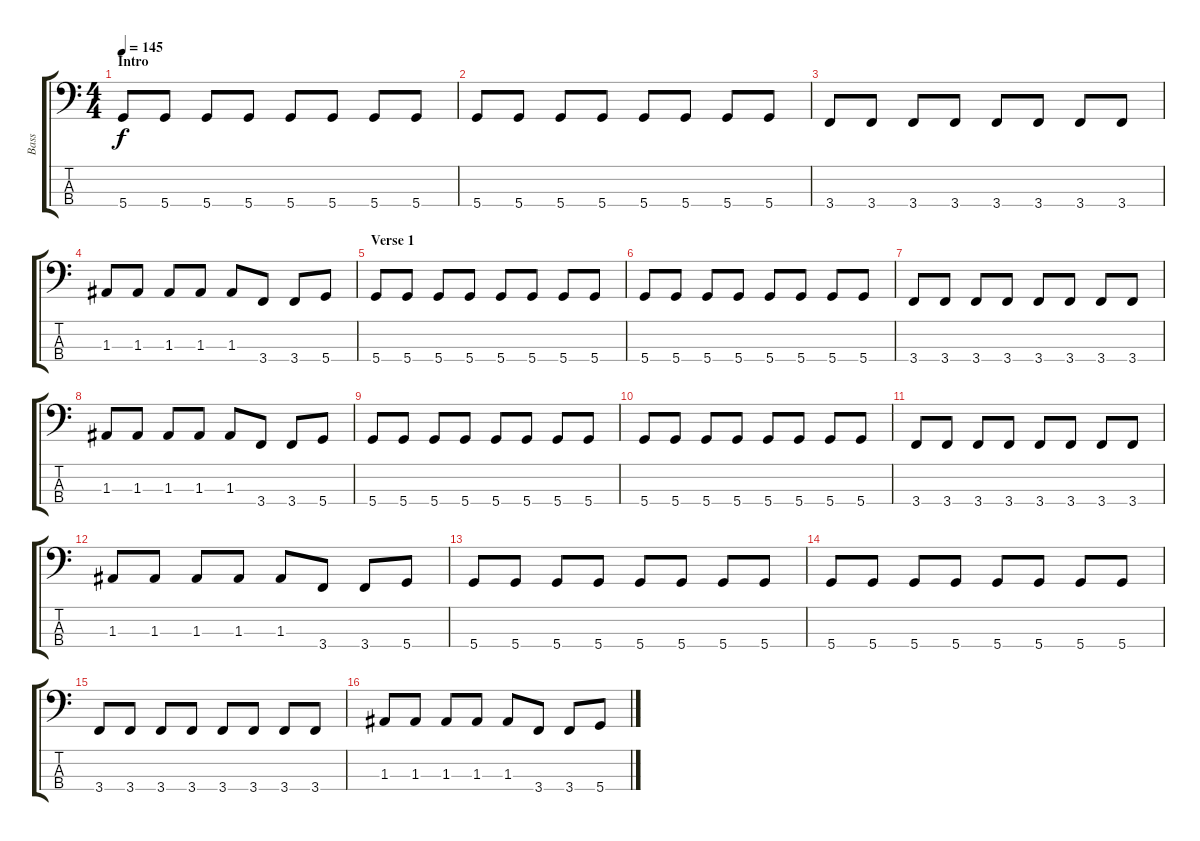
\track ("Bass" "Bass") {instrument electricbasspick}
\staff {score tabs}
\tuning (G2 D2 A1 D1) {hide}
\ts (4 4)
\section ("" "Intro")
\tempo 145
\clef f4
\ks c
5.4.8{dy f instrument electricbasspick} 5.4.8 5.4.8 5.4.8 5.4.8 5.4.8 5.4.8 5.4.8 |
5.4.8 5.4.8 5.4.8 5.4.8 5.4.8 5.4.8 5.4.8 5.4.8 |
3.4.8 3.4.8 3.4.8 3.4.8 3.4.8 3.4.8 3.4.8 3.4.8 |
1.3.8 1.3.8 1.3.8 1.3.8 1.3.8 3.4.8 3.4.8 5.4.8 |
\section ("" "Verse 1")
5.4.8 5.4.8 5.4.8 5.4.8 5.4.8 5.4.8 5.4.8 5.4.8 |
5.4.8 5.4.8 5.4.8 5.4.8 5.4.8 5.4.8 5.4.8 5.4.8 |
3.4.8 3.4.8 3.4.8 3.4.8 3.4.8 3.4.8 3.4.8 3.4.8 |
1.3.8 1.3.8 1.3.8 1.3.8 1.3.8 3.4.8 3.4.8 5.4.8 |
5.4.8 5.4.8 5.4.8 5.4.8 5.4.8 5.4.8 5.4.8 5.4.8 |
5.4.8 5.4.8 5.4.8 5.4.8 5.4.8 5.4.8 5.4.8 5.4.8 |
3.4.8 3.4.8 3.4.8 3.4.8 3.4.8 3.4.8 3.4.8 3.4.8 |
1.3.8 1.3.8 1.3.8 1.3.8 1.3.8 3.4.8 3.4.8 5.4.8 |
5.4.8 5.4.8 5.4.8 5.4.8 5.4.8 5.4.8 5.4.8 5.4.8 |
5.4.8 5.4.8 5.4.8 5.4.8 5.4.8 5.4.8 5.4.8 5.4.8 |
3.4.8 3.4.8 3.4.8 3.4.8 3.4.8 3.4.8 3.4.8 3.4.8 |
1.3.8 1.3.8 1.3.8 1.3.8 1.3.8 3.4.8 3.4.8 5.4.8
